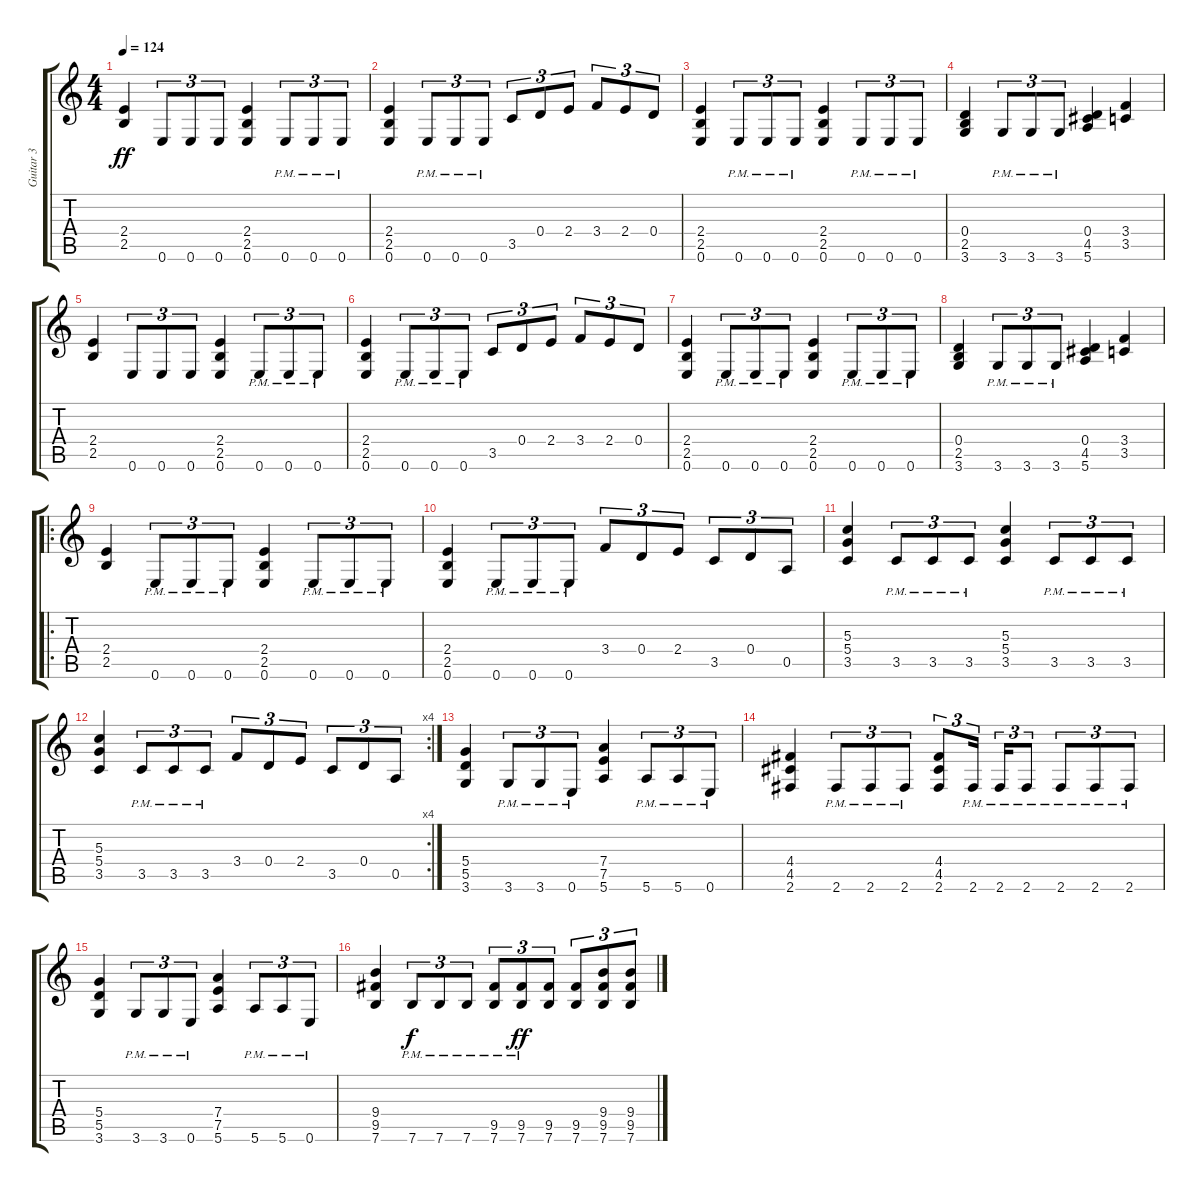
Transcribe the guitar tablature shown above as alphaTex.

\track ("Guitar 3" "Guitar 3") {instrument distortionguitar}
\staff {score tabs}
\tuning (E4 B3 G3 D3 A2 E2) {hide}
\ts (4 4)
\tempo 124
\clef g2
\ks c
(2.4 2.5).4{dy ff} 0.6.8{tu (3 2)} 0.6.8{tu (3 2)} 0.6.8{tu (3 2)} (2.4 2.5 0.6).4 0.6{pm}.8{tu (3 2)} 0.6{pm}.8{tu (3 2)} 0.6{pm}.8{tu (3 2)} |
(2.4 2.5 0.6).4 0.6{pm}.8{tu (3 2)} 0.6{pm}.8{tu (3 2)} 0.6{pm}.8{tu (3 2)} 3.5.8{tu (3 2)} 0.4.8{tu (3 2)} 2.4.8{tu (3 2)} 3.4.8{tu (3 2)} 2.4.8{tu (3 2)} 0.4.8{tu (3 2)} |
(2.4 2.5 0.6).4 0.6{pm}.8{tu (3 2)} 0.6{pm}.8{tu (3 2)} 0.6{pm}.8{tu (3 2)} (2.4 2.5 0.6).4 0.6{pm}.8{tu (3 2)} 0.6{pm}.8{tu (3 2)} 0.6{pm}.8{tu (3 2)} |
(0.4 2.5 3.6).4 3.6{pm}.8{tu (3 2)} 3.6{pm}.8{tu (3 2)} 3.6{pm}.8{tu (3 2)} (0.4 4.5 5.6).4 (3.4 3.5).4 |
(2.4 2.5).4 0.6.8{tu (3 2)} 0.6.8{tu (3 2)} 0.6.8{tu (3 2)} (2.4 2.5 0.6).4 0.6{pm}.8{tu (3 2)} 0.6{pm}.8{tu (3 2)} 0.6{pm}.8{tu (3 2)} |
(2.4 2.5 0.6).4 0.6{pm}.8{tu (3 2)} 0.6{pm}.8{tu (3 2)} 0.6{pm}.8{tu (3 2)} 3.5.8{tu (3 2)} 0.4.8{tu (3 2)} 2.4.8{tu (3 2)} 3.4.8{tu (3 2)} 2.4.8{tu (3 2)} 0.4.8{tu (3 2)} |
(2.4 2.5 0.6).4 0.6{pm}.8{tu (3 2)} 0.6{pm}.8{tu (3 2)} 0.6{pm}.8{tu (3 2)} (2.4 2.5 0.6).4 0.6{pm}.8{tu (3 2)} 0.6{pm}.8{tu (3 2)} 0.6{pm}.8{tu (3 2)} |
(0.4 2.5 3.6).4 3.6{pm}.8{tu (3 2)} 3.6{pm}.8{tu (3 2)} 3.6{pm}.8{tu (3 2)} (0.4 4.5 5.6).4 (3.4 3.5).4 |
\ro
(2.4 2.5).4 0.6{pm}.8{tu (3 2)} 0.6{pm}.8{tu (3 2)} 0.6{pm}.8{tu (3 2)} (2.4 2.5 0.6).4 0.6{pm}.8{tu (3 2)} 0.6{pm}.8{tu (3 2)} 0.6{pm}.8{tu (3 2)} |
(2.4 2.5 0.6).4 0.6{pm}.8{tu (3 2)} 0.6{pm}.8{tu (3 2)} 0.6{pm}.8{tu (3 2)} 3.4.8{tu (3 2)} 0.4.8{tu (3 2)} 2.4.8{tu (3 2)} 3.5.8{tu (3 2)} 0.4.8{tu (3 2)} 0.5.8{tu (3 2)} |
(5.3 5.4 3.5).4 3.5{pm}.8{tu (3 2)} 3.5{pm}.8{tu (3 2)} 3.5{pm}.8{tu (3 2)} (5.3 5.4 3.5).4 3.5{pm}.8{tu (3 2)} 3.5{pm}.8{tu (3 2)} 3.5{pm}.8{tu (3 2)} |
\rc 4
(5.3 5.4 3.5).4 3.5{pm}.8{tu (3 2)} 3.5{pm}.8{tu (3 2)} 3.5{pm}.8{tu (3 2)} 3.4.8{tu (3 2)} 0.4.8{tu (3 2)} 2.4.8{tu (3 2)} 3.5.8{tu (3 2)} 0.4.8{tu (3 2)} 0.5.8{tu (3 2)} |
(5.4 5.5 3.6).4 3.6{pm}.8{tu (3 2)} 3.6{pm}.8{tu (3 2)} 0.6{pm}.8{tu (3 2)} (7.4 7.5 5.6).4 5.6{pm}.8{tu (3 2)} 5.6{pm}.8{tu (3 2)} 0.6{pm}.8{tu (3 2)} |
(4.4 4.5 2.6).4 2.6{pm}.8{tu (3 2)} 2.6{pm}.8{tu (3 2)} 2.6{pm}.8{tu (3 2)} (4.4 4.5 2.6).8{tu (3 2)} 2.6{pm}.16{tu (3 2) beam splitsecondary} 2.6{pm}.16{tu (3 2)} 2.6{pm}.8{tu (3 2)} 2.6{pm}.8{tu (3 2)} 2.6{pm}.8{tu (3 2)} 2.6{pm}.8{tu (3 2)} |
(5.4 5.5 3.6).4 3.6{pm}.8{tu (3 2)} 3.6{pm}.8{tu (3 2)} 0.6{pm}.8{tu (3 2)} (7.4 7.5 5.6).4 5.6{pm}.8{tu (3 2)} 5.6{pm}.8{tu (3 2)} 0.6{pm}.8{tu (3 2)} |
(9.4 9.5 7.6).4 7.6{pm}.8{tu (3 2) dy f} 7.6{pm}.8{tu (3 2)} 7.6{pm}.8{tu (3 2)} (9.5{pm} 7.6{pm}).8{tu (3 2)} (9.5{pm} 7.6{pm}).8{tu (3 2) dy ff} (9.5 7.6).8{tu (3 2)} (9.5 7.6).8{tu (3 2)} (9.4 9.5 7.6).8{tu (3 2)} (9.4 9.5 7.6).8{tu (3 2)}
